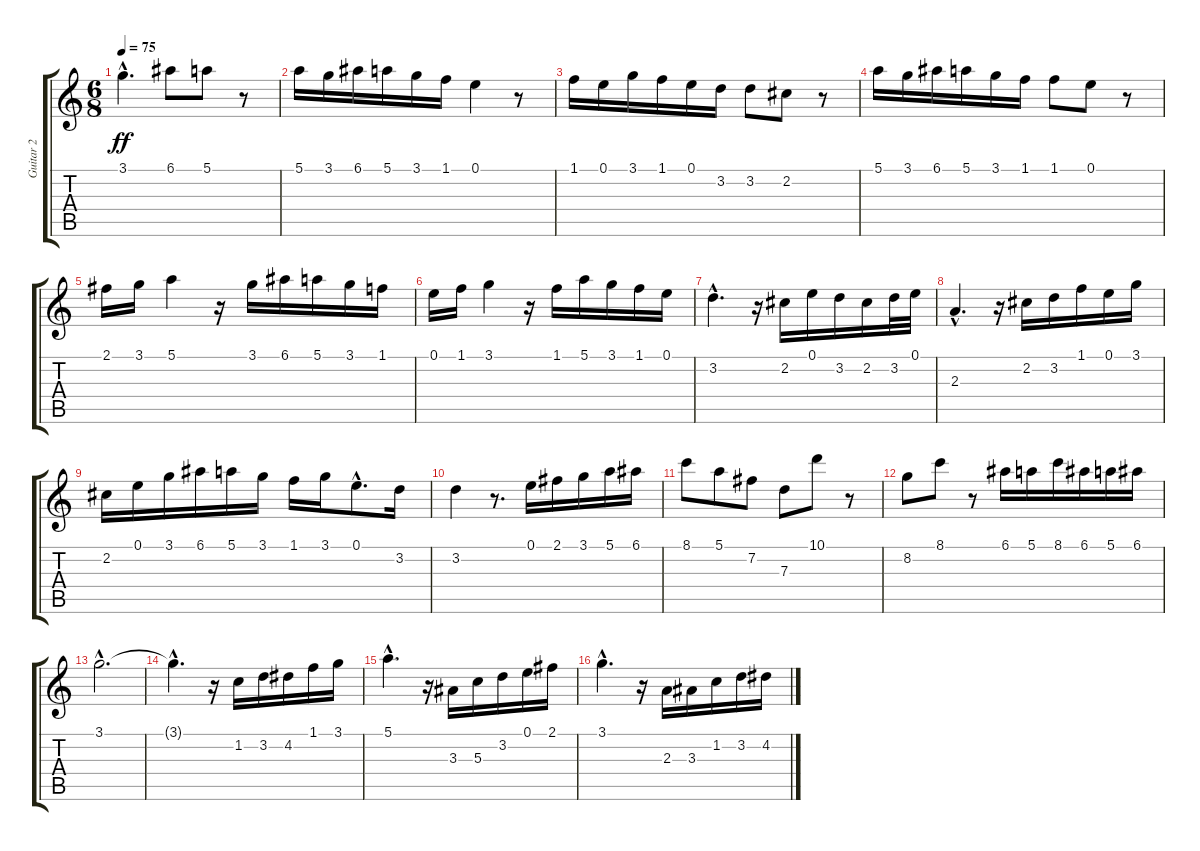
\track ("Guitar 2" "Guitar 2") {instrument acousticguitarnylon}
\staff {score tabs}
\tuning (E4 B3 G3 D3 A2 E2) {hide}
\ts (6 8)
\tempo 75
\clef g2
\ks c
3.1{hac}.4{d dy ff} 6.1.8 5.1.8 r.8 |
5.1.16 3.1.16 6.1.16 5.1.16 3.1.16 1.1.16 0.1.4 r.8 |
1.1.16 0.1.16 3.1.16 1.1.16 0.1.16 3.2.16 3.2.8 2.2.8 r.8 |
5.1.16 3.1.16 6.1.16 5.1.16 3.1.16 1.1.16 1.1.8 0.1.8 r.8 |
2.1.16 3.1.16 5.1.4 r.16 3.1.16 6.1.16 5.1.16 3.1.16 1.1.16 |
0.1.16 1.1.16 3.1.4 r.16 1.1.16 5.1.16 3.1.16 1.1.16 0.1.16 |
3.2{hac}.4{d} r.16 2.2.16 0.1.16 3.2.16 2.2.16 3.2.32 0.1.32 |
2.3{hac}.4{d} r.16 2.2.16 3.2.16 1.1.16 0.1.16 3.1.16 |
2.2.16 0.1.16 3.1.16 6.1.16 5.1.16 3.1.16 1.1.16 3.1.16 0.1{hac}.8{d} 3.2.16 |
3.2.4 r.8{d} 0.1.16 2.1.16 3.1.16 5.1.16 6.1.16 |
8.1.8 5.1.8 7.2.8 7.3.8 10.1.8 r.8 |
8.2.8 8.1.8 r.8 6.1.16 5.1.16 8.1.16 6.1.16 5.1.16 6.1.16 |
3.1{hac}.2{d} |
3.1{hac t}.4{d} r.16 1.2.16 3.2.16 4.2.16 1.1.16 3.1.16 |
5.1{hac}.4{d} r.16 3.3.16 5.3.16 3.2.16 0.1.16 2.1.16 |
3.1{hac}.4{d} r.16 2.3.16 3.3.16 1.2.16 3.2.16 4.2.16
